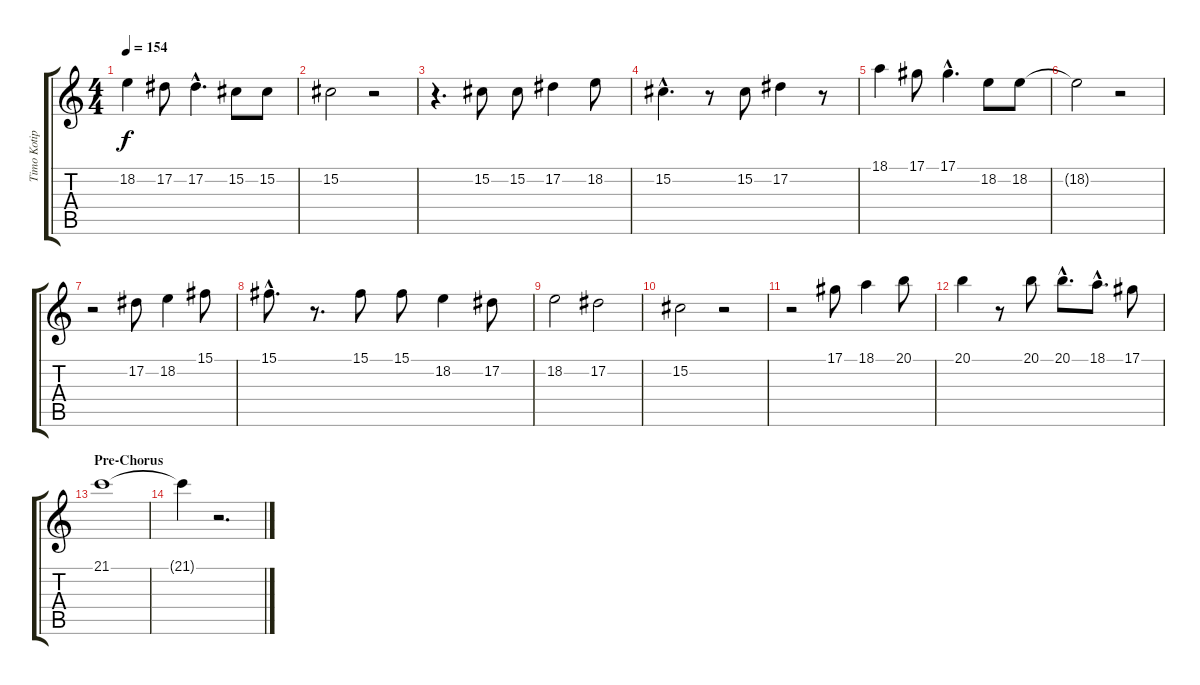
\track ("Timo Kotipelto - Vocals" "Timo Kotip") {instrument lead1square}
\staff {score tabs}
\tuning (Eb4 Bb3 Gb3 Db3 Ab2 Eb2) {hide}
\ts (4 4)
\tempo 154
\clef g2
\ks c
18.2.4{dy f} 17.2.8 17.2{hac}.4{d} 15.2.8 15.2.8 |
15.2.2 r.2 |
r.4{d} 15.2.8 15.2.8 17.2.4 18.2.8 |
15.2{hac}.4{d} r.8 15.2.8 17.2.4 r.8 |
18.1.4 17.1.8 17.1{hac}.4{d} 18.2.8 18.2.8 |
18.2{t}.2 r.2 |
r.2 17.2.8 18.2.4 15.1.8 |
15.1{hac}.8{d} r.8{d} 15.1.8 15.1.8 18.2.4 17.2.8 |
18.2.2 17.2.2 |
15.2.2 r.2 |
r.2 17.1.8 18.1.4 20.1.8 |
20.1.4 r.8 20.1.8 20.1{hac}.8{d} 18.1{hac}.8{d} 17.1.8 |
\section ("" "Pre-Chorus")
21.1.1 |
21.1{t}.4 r.2{d}
